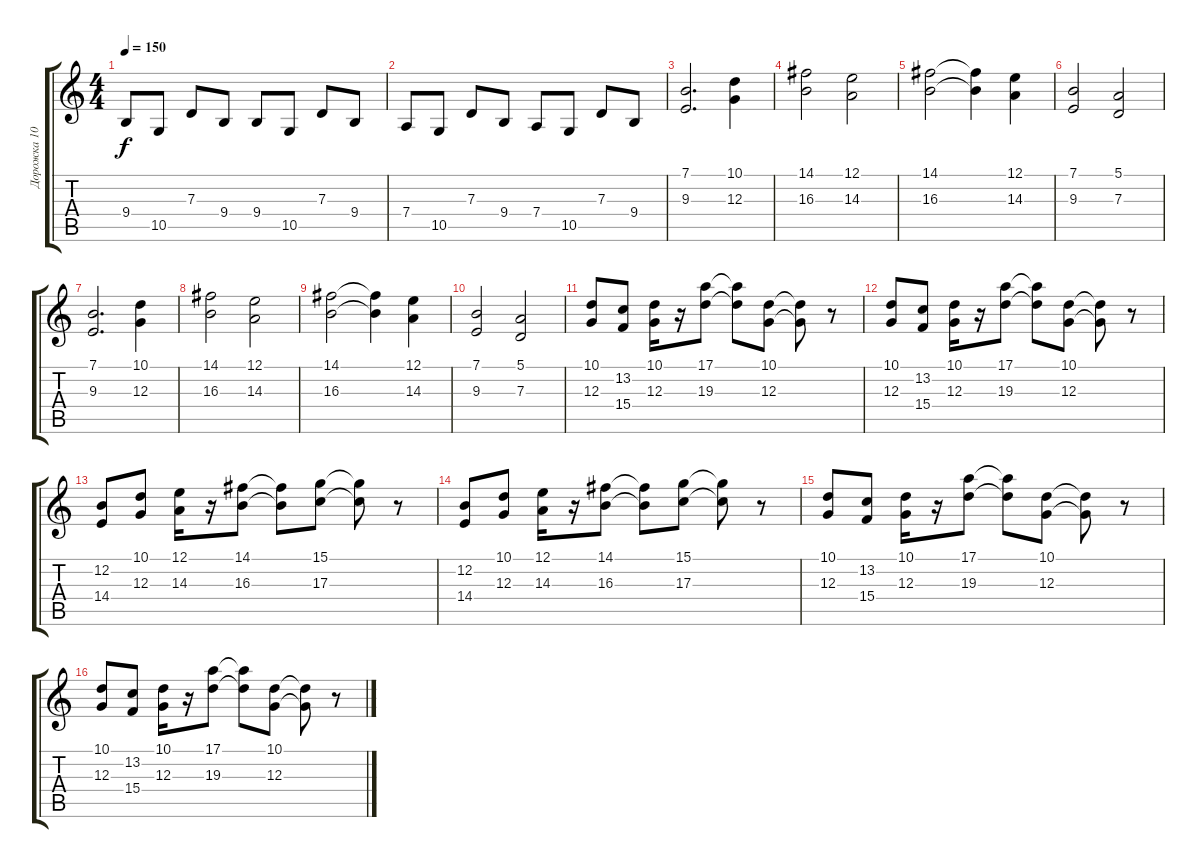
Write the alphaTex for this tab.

\track ("Дорожка 10" "Дорожка 10") {instrument viola}
\staff {score tabs}
\tuning (E4 B3 G3 D3 A2 E2) {hide}
\ts (4 4)
\tempo 150
\clef g2
\ks c
9.4.8{dy f} 10.5.8 7.3.8 9.4.8 9.4.8 10.5.8 7.3.8 9.4.8 |
7.4.8 10.5.8 7.3.8 9.4.8 7.4.8 10.5.8 7.3.8 9.4.8 |
(7.1 9.3).2{d} (10.1 12.3).4 |
(14.1 16.3).2 (12.1 14.3).2 |
(14.1 16.3).2 (14.1{t} 16.3{t}).4 (12.1 14.3).4 |
(7.1 9.3).2 (5.1 7.3).2 |
(7.1 9.3).2{d} (10.1 12.3).4 |
(14.1 16.3).2 (12.1 14.3).2 |
(14.1 16.3).2 (14.1{t} 16.3{t}).4 (12.1 14.3).4 |
(7.1 9.3).2 (5.1 7.3).2 |
(10.1 12.3).8 (13.2 15.4).8 (10.1 12.3).16 r.16 (17.1 19.3).8 (17.1{t} 19.3{t}).8 (10.1 12.3).8 (10.1{t} 12.3{t}).8 r.8 |
(10.1 12.3).8 (13.2 15.4).8 (10.1 12.3).16 r.16 (17.1 19.3).8 (17.1{t} 19.3{t}).8 (10.1 12.3).8 (10.1{t} 12.3{t}).8 r.8 |
(12.2 14.4).8 (10.1 12.3).8 (12.1 14.3).16 r.16 (14.1 16.3).8 (14.1{t} 16.3{t}).8 (15.1 17.3).8 (15.1{t} 17.3{t}).8 r.8 |
(12.2 14.4).8 (10.1 12.3).8 (12.1 14.3).16 r.16 (14.1 16.3).8 (14.1{t} 16.3{t}).8 (15.1 17.3).8 (15.1{t} 17.3{t}).8 r.8 |
(10.1 12.3).8 (13.2 15.4).8 (10.1 12.3).16 r.16 (17.1 19.3).8 (17.1{t} 19.3{t}).8 (10.1 12.3).8 (10.1{t} 12.3{t}).8 r.8 |
(10.1 12.3).8 (13.2 15.4).8 (10.1 12.3).16 r.16 (17.1 19.3).8 (17.1{t} 19.3{t}).8 (10.1 12.3).8 (10.1{t} 12.3{t}).8 r.8
